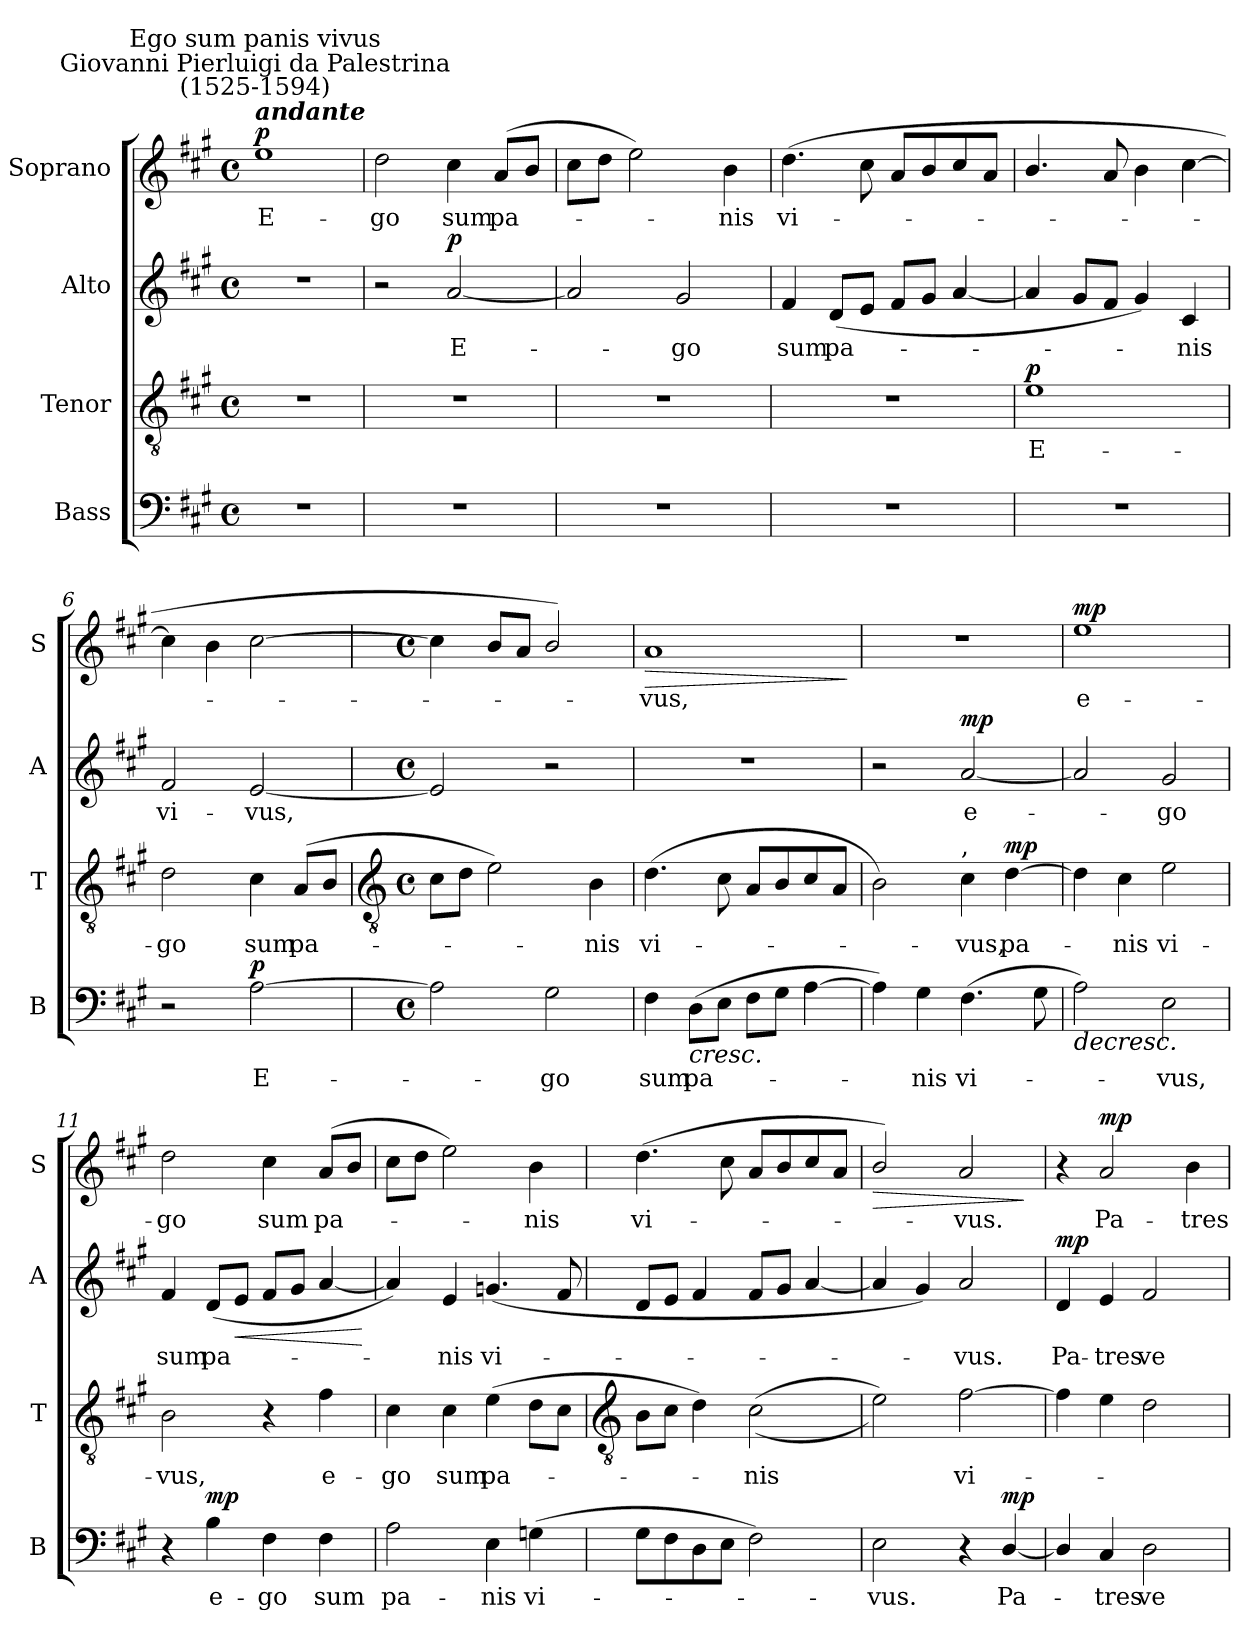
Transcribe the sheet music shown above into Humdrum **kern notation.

**kern	**text	**dynam	**kern	**text	**dynam	**kern	**text	**dynam	**kern	**text	**dynam
*part4	*part4	*part4	*part3	*part3	*part3	*part2	*part2	*part2	*part1	*part1	*part1
*staff4	*staff4	*staff4	*staff3	*staff3	*staff3	*staff2	*staff2	*staff2	*staff1	*staff1	*staff1
*I"Bass	*	*	*I"Tenor	*	*	*I"Alto	*	*	*I"Soprano	*	*
*I'B	*	*	*I'T	*	*	*I'A	*	*	*I'S	*	*
*clefF4	*	*	*clefGv2	*	*	*clefG2	*	*	*clefG2	*	*
*k[f#c#g#]	*	*	*k[f#c#g#]	*	*	*k[f#c#g#]	*	*	*k[f#c#g#]	*	*
*A:	*	*	*A:	*	*	*A:	*	*	*A:	*	*
*M4/4	*	*	*M4/4	*	*	*M4/4	*	*	*M4/4	*	*
*met(c)	*	*	*met(c)	*	*	*met(c)	*	*	*met(c)	*	*
=1	=1	=1	=1	=1	=1	=1	=1	=1	=1	=1	=1
!	!	!	!	!	!	!	!	!	!LO:TX:a:Bi:t=andante	!	!
!	!	!	!	!	!	!	!	!	!LO:TX:a:cj:t=Giovanni Pierluigi da Palestrina\n(1525-1594)	!	!
!	!	!	!	!	!	!	!	!	!LO:TX:a:cj:t=Ego sum panis vivus	!	!
!	!	!	!	!	!	!	!	!	!	!LO:LY:b	!LO:DY:b
1r	.	.	1r	.	.	1r	.	.	1ee	E-	p
=2	=2	=2	=2	=2	=2	=2	=2	=2	=2	=2	=2
!	!	!	!	!	!	!	!	!	!	!LO:LY:b	!
1r	.	.	1r	.	.	2r	.	.	2dd	-go	.
!	!	!	!	!	!	!	!LO:LY:b	!LO:DY:b	!	!LO:LY:b	!
.	.	.	.	.	.	[2a	E-	p	4cc#	sum	.
!	!	!	!	!	!	!	!	!	!	!LO:LY:b	!
.	.	.	.	.	.	.	.	.	(>8aL	pa-	.
.	.	.	.	.	.	.	.	.	8bJ	.	.
=3	=3	=3	=3	=3	=3	=3	=3	=3	=3	=3	=3
1r	.	.	1r	.	.	2a]	.	.	8cc#L	.	.
.	.	.	.	.	.	.	.	.	8ddJ	.	.
.	.	.	.	.	.	.	.	.	2ee)	.	.
!	!	!	!	!	!	!	!LO:LY:b	!	!	!	!
.	.	.	.	.	.	2g#	go	.	.	.	.
!	!	!	!	!	!	!	!	!	!	!LO:LY:b	!
.	.	.	.	.	.	.	.	.	4b	nis	.
=4	=4	=4	=4	=4	=4	=4	=4	=4	=4	=4	=4
!	!	!	!	!	!	!	!LO:LY:b	!	!	!LO:LY:b	!
1r	.	.	1r	.	.	4f#	sum	.	(<4.dd	vi-	.
!	!	!	!	!	!	!	!LO:LY:b	!	!	!	!
.	.	.	.	.	.	(<8dL	pa-	.	.	.	.
.	.	.	.	.	.	8eJ	.	.	8cc#	.	.
.	.	.	.	.	.	8f#L	.	.	8a/L	.	.
.	.	.	.	.	.	8g#J	.	.	8b/	.	.
.	.	.	.	.	.	[4a	.	.	8cc#/	.	.
.	.	.	.	.	.	.	.	.	8a/J	.	.
=5	=5	=5	=5	=5	=5	=5	=5	=5	=5	=5	=5
!	!	!	!	!LO:LY:b	!LO:DY:b	!	!	!	!	!	!
1r	.	.	1e	E-	p	4a]	.	.	4.b/	.	.
.	.	.	.	.	.	8g#L	.	.	.	.	.
.	.	.	.	.	.	8f#J	.	.	8a	.	.
.	.	.	.	.	.	4g#)	.	.	4b	.	.
!	!	!	!	!	!	!	!LO:LY:b	!	!	!	!
.	.	.	.	.	.	4c#	nis	.	[4cc#	.	.
=6	=6	=6	=6	=6	=6	=6	=6	=6	=6	=6	=6
!	!	!	!	!LO:LY:b	!	!	!LO:LY:b	!	!	!	!
2r	.	.	2d	-go	.	2f#	vi-	.	4cc#]	.	.
.	.	.	.	.	.	.	.	.	4b	.	.
!	!LO:LY:b	!LO:DY:b	!	!LO:LY:b	!	!	!LO:LY:b	!	!	!	!
[2A	E-	p	4c#	sum	.	[2e	-vus,	.	[2cc#	.	.
!	!	!	!	!LO:LY:b	!	!	!	!	!	!	!
.	.	.	(>8AL	pa-	.	.	.	.	.	.	.
.	.	.	8BJ	.	.	.	.	.	.	.	.
!!LO:LB:g=z
=7	=7	=7	=7	=7	=7	=7	=7	=7	=7	=7	=7
*	*	*	*clefGv2	*	*	*	*	*	*	*	*
*M4/4	*	*	*M4/4	*	*	*M4/4	*	*	*M4/4	*	*
*met(c)	*	*	*met(c)	*	*	*met(c)	*	*	*met(c)	*	*
2A]	.	.	8c#L	.	.	2e]	.	.	4cc#]	.	.
.	.	.	8dJ	.	.	.	.	.	.	.	.
.	.	.	2e)	.	.	.	.	.	8bL	.	.
.	.	.	.	.	.	.	.	.	8aJ	.	.
!	!LO:LY:b	!	!	!	!	!	!	!	!	!	!
2G#	go	.	.	.	.	2r	.	.	2b/)	.	.
!	!	!	!	!LO:LY:b	!	!	!	!	!	!	!
.	.	.	4B	nis	.	.	.	.	.	.	.
=8	=8	=8	=8	=8	=8	=8	=8	=8	=8	=8	=8
!	!LO:LY:b	!	!	!LO:LY:b	!	!	!	!	!	!LO:LY:b	!LO:HP:b
4F#	sum	.	(>4.d	vi-	.	1r	.	.	1a	vus,	>
!	!LO:LY:b	!LO:HP:b	!	!	!	!	!	!	!	!	!
(>8DL	pa-	<	.	.	.	.	.	.	.	.	.
8EJ	.	.	8c#	.	.	.	.	.	.	.	.
8F#L	.	.	8A/L	.	.	.	.	.	.	.	.
8G#J	.	.	8B/	.	.	.	.	.	.	.	.
[4A	.	.	8c#/	.	.	.	.	.	.	.	.
.	.	.	8A/J	.	.	.	.	.	.	.	.
.	.	.	.	.	.	.	.	.	.	.	]
=9	=9	=9	=9	=9	=9	=9	=9	=9	=9	=9	=9
4A])	.	.	2B)	.	.	2r	.	.	1r	.	.
!	!LO:LY:b	!	!	!	!	!	!	!	!	!	!
4G#	nis	.	.	.	.	.	.	.	.	.	.
!	!	!	!LO:TX:a:t=,	!	!	!	!	!	!	!	!
!	!LO:LY:b	!	!	!LO:LY:b	!	!	!LO:LY:b	!LO:DY:b	!	!	!
(>4.F#	vi-	.	4c#	vus,	.	[2a	e-	mp	.	.	.
!	!	!	!	!LO:LY:b	!LO:DY:b	!	!	!	!	!	!
.	.	.	[4d	pa-	mp	.	.	.	.	.	.
8G#	.	.	.	.	.	.	.	.	.	.	.
=10	=10	=10	=10	=10	=10	=10	=10	=10	=10	=10	=10
!	!	!LO:HP:b	!	!	!	!	!	!	!	!LO:LY:b	!LO:DY:b
2A)	.	>	4d]	.	.	2a]	.	.	1ee	e-	mp
!	!	!	!	!LO:LY:b	!	!	!	!	!	!	!
.	.	.	4c#	nis	.	.	.	.	.	.	.
!	!LO:LY:b	!	!	!LO:LY:b	!	!	!LO:LY:b	!	!	!	!
2E	vus,	[	2e	vi-	.	2g#	go	.	.	.	.
=11	=11	=11	=11	=11	=11	=11	=11	=11	=11	=11	=11
!	!	!	!	!LO:LY:b	!	!	!LO:LY:b	!	!	!LO:LY:b	!
4r	.	.	2B	-vus,	.	4f#	sum	.	2dd	-go	.
!	!LO:LY:b	!LO:DY:b	!	!	!	!	!LO:LY:b	!	!	!	!
4B	e-	mp	.	.	.	(<8dL	pa-	.	.	.	.
!	!	!	!	!	!	!	!	!LO:HP:b	!	!	!
.	.	.	.	.	.	8eJ	.	<	.	.	.
!	!LO:LY:b	!	!	!	!	!	!	!	!	!LO:LY:b	!
4F#	-go	.	4r	.	.	8f#L	.	.	4cc#	sum	.
.	.	.	.	.	.	8g#J	.	.	.	.	.
!	!LO:LY:b	!	!	!LO:LY:b	!	!	!	!	!	!LO:LY:b	!
4F#	sum	.	4f#	e-	.	[4a	.	.	(>8aL	pa-	.
.	.	.	.	.	.	.	.	.	8bJ	.	.
.	.	.	.	.	.	.	.	[	.	.	.
=12	=12	=12	=12	=12	=12	=12	=12	=12	=12	=12	=12
!	!LO:LY:b	!	!	!LO:LY:b	!	!	!	!	!	!	!
2A	pa-	.	4c#	-go	.	4a])	.	.	8cc#L	.	.
.	.	.	.	.	.	.	.	.	8ddJ	.	.
!	!	!	!	!LO:LY:b	!	!	!LO:LY:b	!	!	!	!
.	.	.	4c#	sum	.	4e	nis	.	2ee)	.	.
!	!LO:LY:b	!	!	!LO:LY:b	!	!	!LO:LY:b	!	!	!	!
4E	-nis	.	(>4e	pa-	.	(<4.gn	vi-	.	.	.	.
!	!LO:LY:b	!	!	!	!	!	!	!	!	!LO:LY:b	!
(>4Gn	vi-	.	8dL	.	.	.	.	.	4b	nis	.
.	.	.	8c#J	.	.	8f#	.	.	.	.	.
!!LO:LB:g=z
=13	=13	=13	=13	=13	=13	=13	=13	=13	=13	=13	=13
*	*	*	*clefGv2	*	*	*	*	*	*	*	*
!	!	!	!	!	!	!	!	!	!	!LO:LY:b	!
8G#L	.	.	8BL	.	.	8dL	.	.	(<4.dd	vi-	.
8F#	.	.	8c#J	.	.	8eJ	.	.	.	.	.
8D	.	.	4d)	.	.	4f#	.	.	.	.	.
8EJ	.	.	.	.	.	.	.	.	8cc#	.	.
!	!	!	!	!LO:LY:b	!	!	!	!	!	!	!
2F#)	.	.	(>(>2c#	nis	.	8f#L	.	.	8a/L	.	.
.	.	.	.	.	.	8g#J	.	.	8b/	.	.
.	.	.	.	.	.	[4a	.	.	8cc#/	.	.
.	.	.	.	.	.	.	.	.	8a/J	.	.
.	.	]	.	.	.	.	.	.	.	.	.
=14	=14	=14	=14	=14	=14	=14	=14	=14	=14	=14	=14
!	!LO:LY:b	!	!	!	!	!	!	!	!	!	!LO:HP:b
2E	vus.	.	2e))	.	.	4a]	.	.	2b/)	.	>
.	.	.	.	.	.	4g#)	.	.	.	.	.
!	!	!	!	!LO:LY:b	!	!	!LO:LY:b	!	!	!LO:LY:b	!
4r	.	.	[2f#	vi-	.	2a	vus.	.	2a	vus.	.
!	!LO:LY:b	!LO:DY:b	!	!	!	!	!	!	!	!	!
[4D/	Pa-	mp	.	.	.	.	.	.	.	.	.
.	.	.	.	.	.	.	.	.	.	.	]
=15	=15	=15	=15	=15	=15	=15	=15	=15	=15	=15	=15
!	!	!	!	!	!	!	!LO:LY:b	!LO:DY:b	!	!	!
4D/]	.	.	4f#]	.	.	4d	Pa-	mp	4r	.	.
!	!LO:LY:b	!	!	!	!	!	!LO:LY:b	!	!	!LO:LY:b	!LO:DY:b
4C#	tres	.	4e	.	.	4e	-tres	.	2a	Pa-	mp
!	!LO:LY:b	!	!	!	!	!	!LO:LY:b	!	!	!	!
2D	ve-	.	2d	.	.	2f#	ve-	.	.	.	.
!	!	!	!	!	!	!	!	!	!	!LO:LY:b	!
.	.	.	.	.	.	.	.	.	4b	-tres	.
=	=	=	=	=	=	=	=	=	=	=	=
*-	*-	*-	*-	*-	*-	*-	*-	*-	*-	*-	*-
